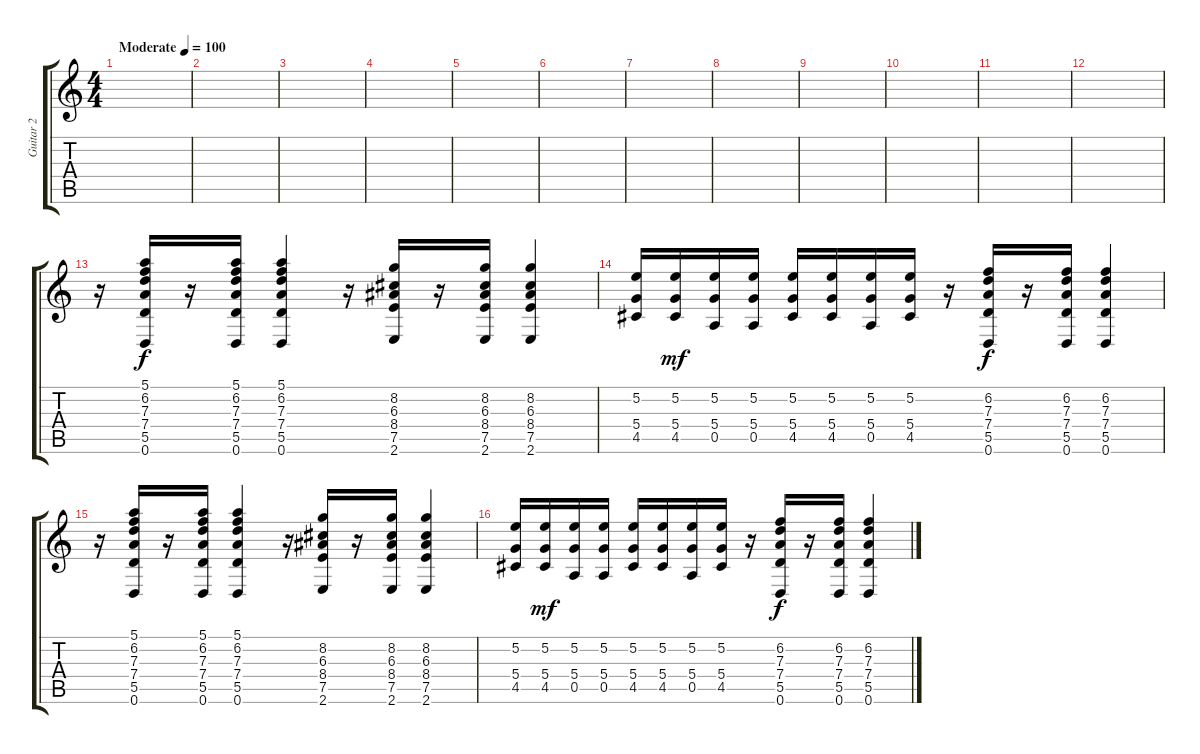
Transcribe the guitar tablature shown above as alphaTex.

\track ("Guitar 2" "Guitar 2") {instrument distortionguitar}
\staff {score tabs}
\tuning (E4 B3 G3 D3 A2 D2) {hide}
\ts (4 4)
\tempo (100 "Moderate")
\clef g2
\ks c
|
|
|
|
|
|
|
|
|
|
|
|
r.16 (5.1 6.2 7.3 7.4 5.5 0.6).16 r.16 (5.1 6.2 7.3 7.4 5.5 0.6).16 (5.1 6.2 7.3 7.4 5.5 0.6).4 r.16 (8.2 6.3 8.4 7.5 2.6).16 r.16 (8.2 6.3 8.4 7.5 2.6).16 (8.2 6.3 8.4 7.5 2.6).4 |
(5.2 5.4 4.5).16 (5.2 5.4 4.5).16{dy mf} (5.2 5.4 0.5).16 (5.2 5.4 0.5).16 (5.2 5.4 4.5).16 (5.2 5.4 4.5).16 (5.2 5.4 0.5).16 (5.2 5.4 4.5).16 r.16 (6.2 7.3 7.4 5.5 0.6).16{dy f} r.16 (6.2 7.3 7.4 5.5 0.6).16 (6.2 7.3 7.4 5.5 0.6).4 |
r.16 (5.1 6.2 7.3 7.4 5.5 0.6).16 r.16 (5.1 6.2 7.3 7.4 5.5 0.6).16 (5.1 6.2 7.3 7.4 5.5 0.6).4 r.16 (8.2 6.3 8.4 7.5 2.6).16 r.16 (8.2 6.3 8.4 7.5 2.6).16 (8.2 6.3 8.4 7.5 2.6).4 |
(5.2 5.4 4.5).16 (5.2 5.4 4.5).16{dy mf} (5.2 5.4 0.5).16 (5.2 5.4 0.5).16 (5.2 5.4 4.5).16 (5.2 5.4 4.5).16 (5.2 5.4 0.5).16 (5.2 5.4 4.5).16 r.16 (6.2 7.3 7.4 5.5 0.6).16{dy f} r.16 (6.2 7.3 7.4 5.5 0.6).16 (6.2 7.3 7.4 5.5 0.6).4
